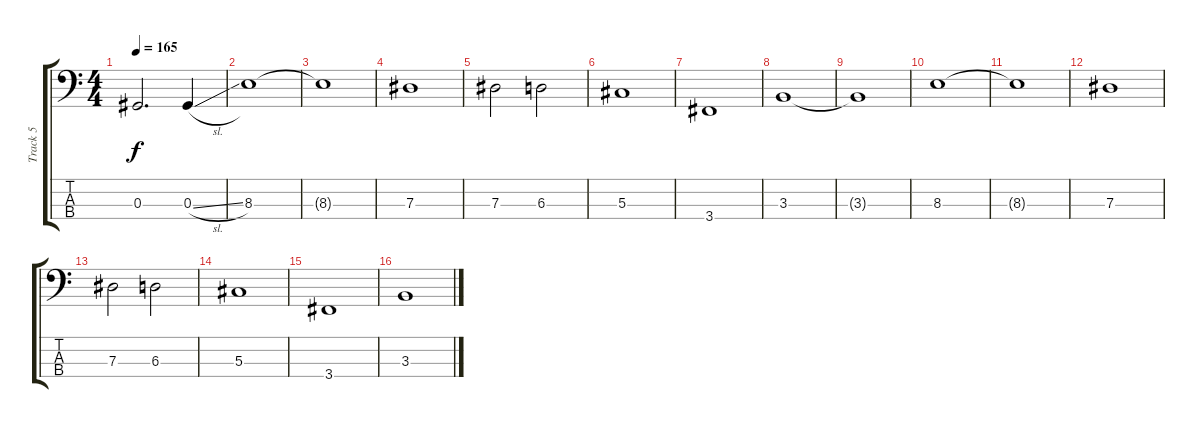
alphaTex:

\track ("Track 5" "Track 5") {instrument electricbassfinger}
\staff {score tabs}
\tuning (Gb2 Db2 Ab1 Eb1) {hide}
\ts (4 4)
\tempo 165
\clef f4
\ks c
0.3{t}.2{d dy f} 0.3{sl}.4 |
8.3.1 |
8.3{t}.1 |
7.3.1 |
7.3.2 6.3.2 |
5.3.1 |
3.4.1 |
3.3.1 |
3.3{t}.1 |
8.3.1 |
8.3{t}.1 |
7.3.1 |
7.3.2 6.3.2 |
5.3.1 |
3.4.1 |
3.3.1
